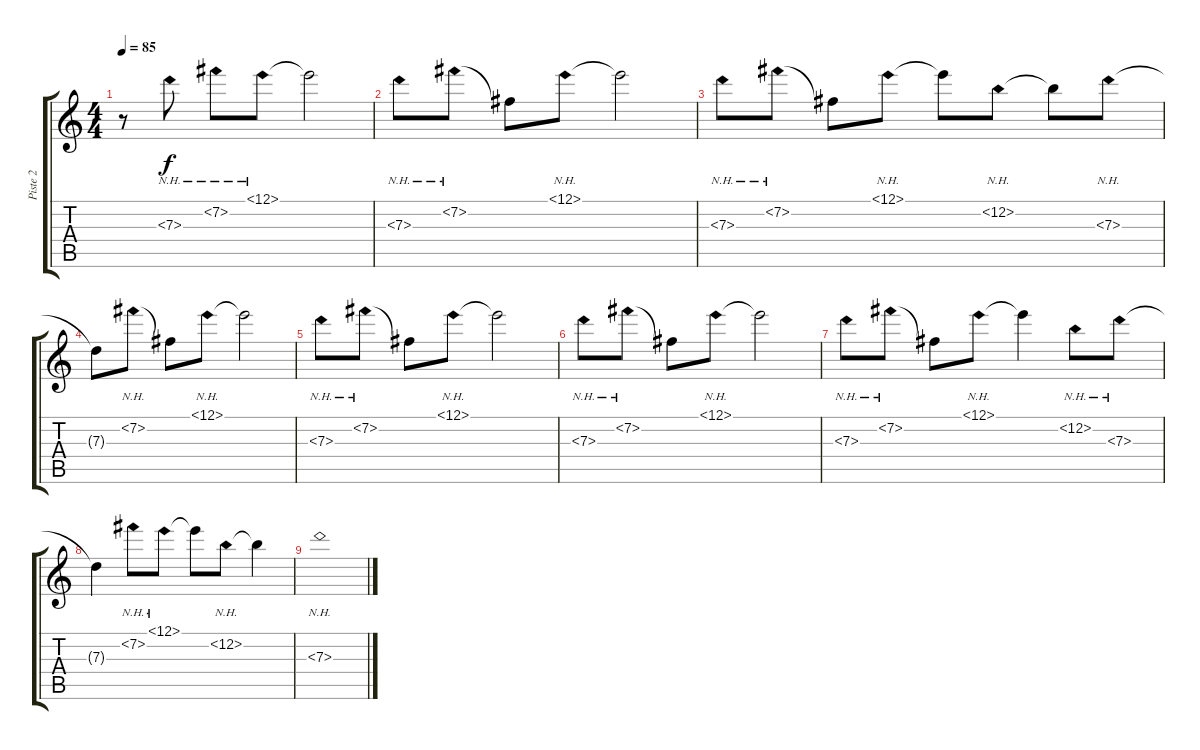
\track ("Piste 2" "Piste 2") {instrument acousticguitarnylon}
\staff {score tabs}
\tuning (E4 B3 G3 D3 A2 E2) {hide}
\ts (4 4)
\tempo 85
\clef g2
\ks c
r.8{dy f} 7.3{nh}.8 7.2{nh}.8 12.1{nh}.8 12.1{t}.2 |
7.3{nh}.8 7.2{nh}.8 7.2{t}.8 12.1{nh}.8 12.1{t}.2 |
7.3{nh}.8 7.2{nh}.8 7.2{t}.8 12.1{nh}.8 12.1{t}.8 12.2{nh}.8 12.2{t}.8 7.3{nh}.8 |
7.3{t}.8 7.2{nh}.8 7.2{t}.8 12.1{nh}.8 12.1{t}.2 |
7.3{nh}.8 7.2{nh}.8 7.2{t}.8 12.1{nh}.8 12.1{t}.2 |
7.3{nh}.8 7.2{nh}.8 7.2{t}.8 12.1{nh}.8 12.1{t}.2 |
7.3{nh}.8 7.2{nh}.8 7.2{t}.8 12.1{nh}.8 12.1{t}.4 12.2{nh}.8 7.3{nh}.8 |
7.3{t}.4 7.2{nh}.8 12.1{nh}.8 12.1{t}.8 12.2{nh}.8 12.2{t}.4 |
7.3{nh}.1
